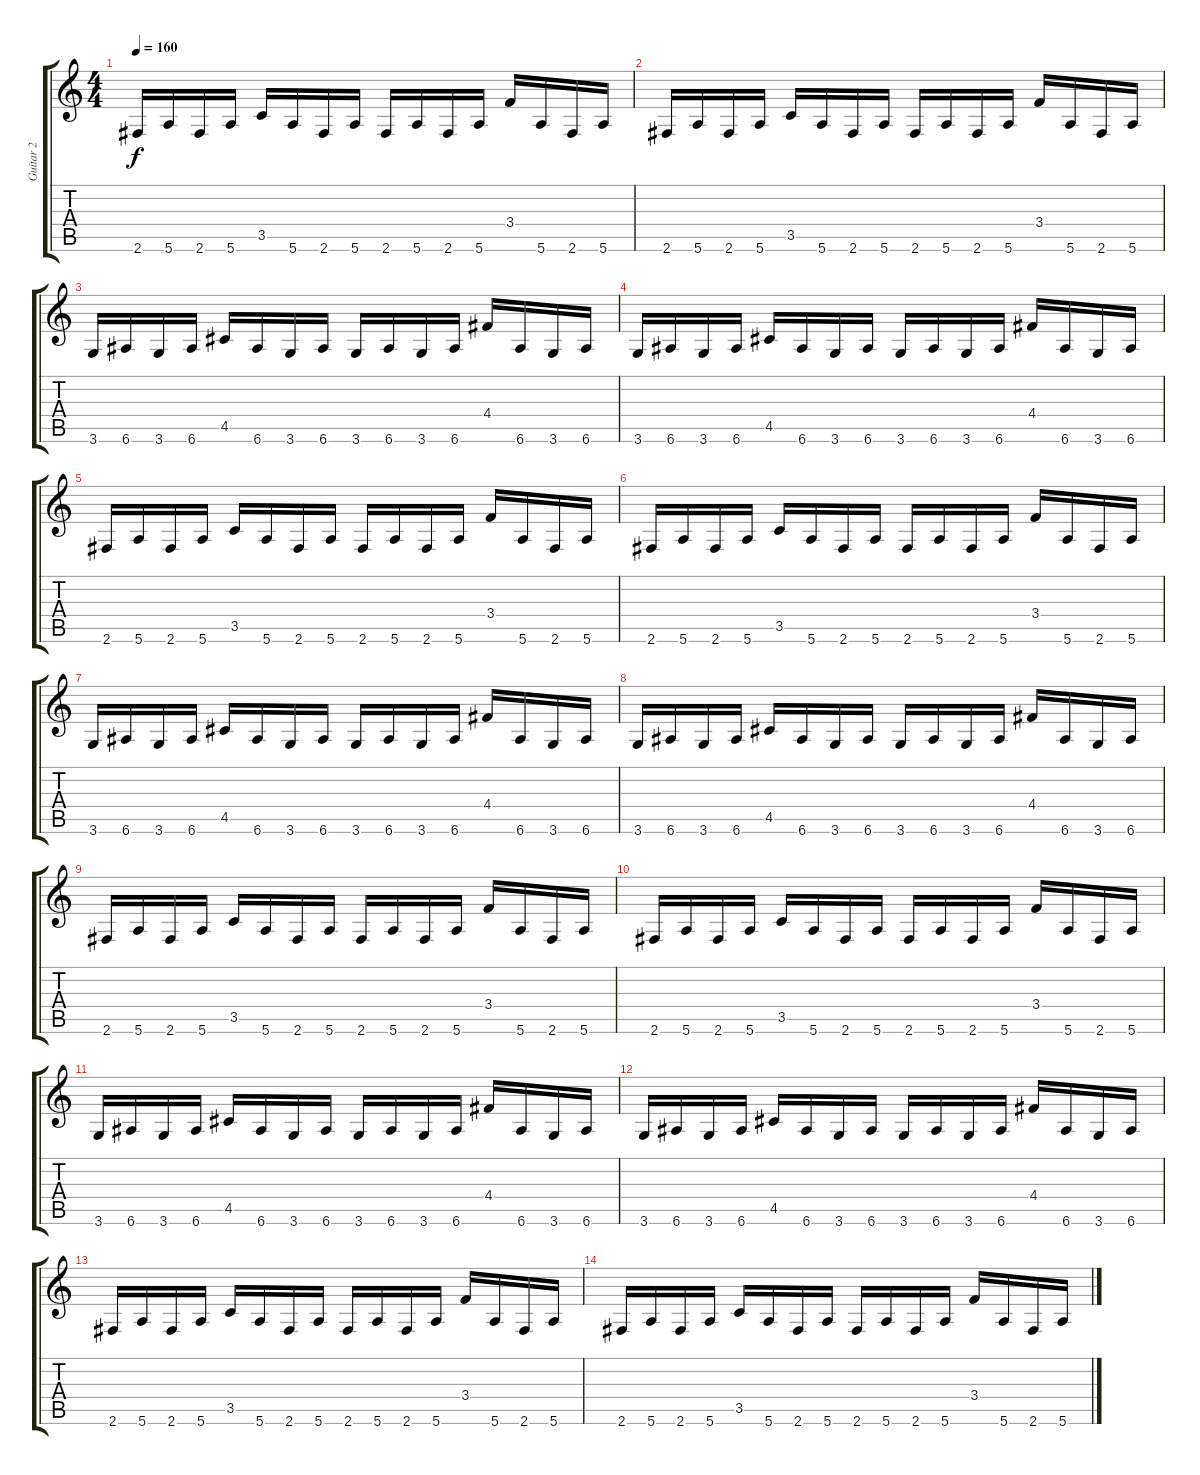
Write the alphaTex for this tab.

\track ("Guitar 2" "Guitar 2") {instrument distortionguitar}
\staff {score tabs}
\tuning (E4 B3 G3 D3 A2 E2) {hide}
\ts (4 4)
\tempo 160
\clef g2
\ks c
2.6.16{dy f} 5.6.16 2.6.16 5.6.16 3.5.16 5.6.16 2.6.16 5.6.16 2.6.16 5.6.16 2.6.16 5.6.16 3.4.16 5.6.16 2.6.16 5.6.16 |
2.6.16 5.6.16 2.6.16 5.6.16 3.5.16 5.6.16 2.6.16 5.6.16 2.6.16 5.6.16 2.6.16 5.6.16 3.4.16 5.6.16 2.6.16 5.6.16 |
3.6.16 6.6.16 3.6.16 6.6.16 4.5.16 6.6.16 3.6.16 6.6.16 3.6.16 6.6.16 3.6.16 6.6.16 4.4.16 6.6.16 3.6.16 6.6.16 |
3.6.16 6.6.16 3.6.16 6.6.16 4.5.16 6.6.16 3.6.16 6.6.16 3.6.16 6.6.16 3.6.16 6.6.16 4.4.16 6.6.16 3.6.16 6.6.16 |
2.6.16 5.6.16 2.6.16 5.6.16 3.5.16 5.6.16 2.6.16 5.6.16 2.6.16 5.6.16 2.6.16 5.6.16 3.4.16 5.6.16 2.6.16 5.6.16 |
2.6.16 5.6.16 2.6.16 5.6.16 3.5.16 5.6.16 2.6.16 5.6.16 2.6.16 5.6.16 2.6.16 5.6.16 3.4.16 5.6.16 2.6.16 5.6.16 |
3.6.16 6.6.16 3.6.16 6.6.16 4.5.16 6.6.16 3.6.16 6.6.16 3.6.16 6.6.16 3.6.16 6.6.16 4.4.16 6.6.16 3.6.16 6.6.16 |
3.6.16 6.6.16 3.6.16 6.6.16 4.5.16 6.6.16 3.6.16 6.6.16 3.6.16 6.6.16 3.6.16 6.6.16 4.4.16 6.6.16 3.6.16 6.6.16 |
2.6.16 5.6.16 2.6.16 5.6.16 3.5.16 5.6.16 2.6.16 5.6.16 2.6.16 5.6.16 2.6.16 5.6.16 3.4.16 5.6.16 2.6.16 5.6.16 |
2.6.16 5.6.16 2.6.16 5.6.16 3.5.16 5.6.16 2.6.16 5.6.16 2.6.16 5.6.16 2.6.16 5.6.16 3.4.16 5.6.16 2.6.16 5.6.16 |
3.6.16 6.6.16 3.6.16 6.6.16 4.5.16 6.6.16 3.6.16 6.6.16 3.6.16 6.6.16 3.6.16 6.6.16 4.4.16 6.6.16 3.6.16 6.6.16 |
3.6.16 6.6.16 3.6.16 6.6.16 4.5.16 6.6.16 3.6.16 6.6.16 3.6.16 6.6.16 3.6.16 6.6.16 4.4.16 6.6.16 3.6.16 6.6.16 |
2.6.16 5.6.16 2.6.16 5.6.16 3.5.16 5.6.16 2.6.16 5.6.16 2.6.16 5.6.16 2.6.16 5.6.16 3.4.16 5.6.16 2.6.16 5.6.16 |
2.6.16 5.6.16 2.6.16 5.6.16 3.5.16 5.6.16 2.6.16 5.6.16 2.6.16 5.6.16 2.6.16 5.6.16 3.4.16 5.6.16 2.6.16 5.6.16
